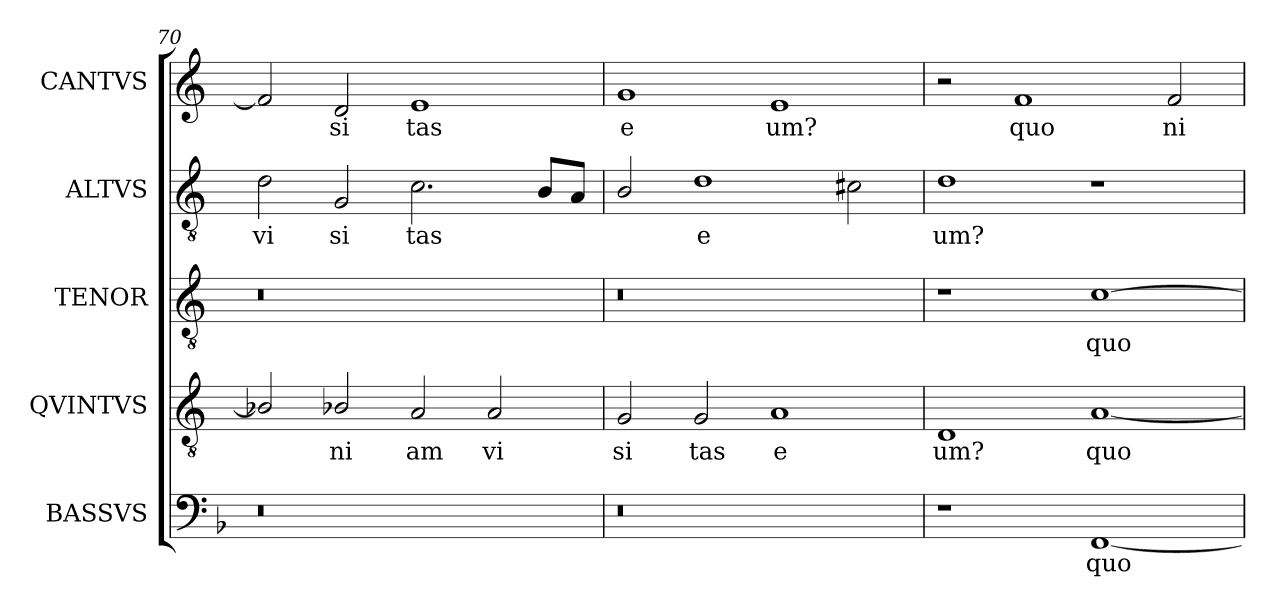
**kern	**text	**kern	**text	**kern	**text	**kern	**text	**kern	**text
*part5	*part5	*part4	*part4	*part3	*part3	*part2	*part2	*part1	*part1
*staff5	*staff5	*staff4	*staff4	*staff3	*staff3	*staff2	*staff2	*staff1	*staff1
*I"BASSVS	*	*I"QVINTVS	*	*I"TENOR	*	*I"ALTVS	*	*I"CANTVS	*
!!LO:PB:g=z
*clefF4	*	*clefGv2	*	*clefGv2	*	*clefGv2	*	*clefG2	*
*	*	*ITrd-3c-5	*	*ITrd-3c-5	*	*ITrd-3c-5	*	*ITrd-3c-5	*
*k[b-]	*	*k[b-]	*	*k[b-]	*	*k[b-]	*	*k[b-]	*
*F:	*	*F:	*	*F:	*	*F:	*	*F:	*
=70	=70	=70	=70	=70	=70	=70	=70	=70	=70
!	!	!	!LO:LY:b:cj	!	!	!	!LO:LY:b:cj	!	!LO:LY:b:cj
0r	.	2e-X/]	.	0r	.	2g\	vi	2b-/]	.
!	!	!	!LO:LY:b:cj	!	!	!	!LO:LY:b:cj	!	!LO:LY:b:cj
.	.	2e-X/	ni	.	.	2c/	si	2g/	si
!	!	!	!LO:LY:b:cj	!	!	!	!LO:LY:b:cj	!	!LO:LY:b:cj
.	.	2d/	am	.	.	2.f\	tas	1a	tas
!	!	!	!LO:LY:b:cj	!	!	!	!	!	!
.	.	2d/	vi	.	.	.	.	.	.
!	!	!	!	!	!	!	!LO:LY:b:cj	!	!
.	.	.	.	.	.	8e/L	.	.	.
!	!	!	!	!	!	!	!LO:LY:b:cj	!	!
.	.	.	.	.	.	8d/J	.	.	.
=71	=71	=71	=71	=71	=71	=71	=71	=71	=71
!	!	!	!LO:LY:b:cj	!	!	!	!LO:LY:b:cj	!	!LO:LY:b:cj
0r	.	2c/	si	0r	.	2e/	.	1cc	e
!	!	!	!LO:LY:b:cj	!	!	!	!LO:LY:b:cj	!	!
.	.	2c/	tas	.	.	1g	e	.	.
!	!	!	!LO:LY:b:cj	!	!	!	!	!	!LO:LY:b:cj
.	.	1d	e	.	.	.	.	1a	um?
!	!	!	!	!	!	!	!LO:LY:b:cj	!	!
.	.	.	.	.	.	2f#\	.	.	.
=72	=72	=72	=72	=72	=72	=72	=72	=72	=72
!	!	!	!LO:LY:b:cj	!	!	!	!LO:LY:b:cj	!	!
1r	.	1G	um?	1r	.	1g	um?	2r	.
!	!	!	!	!	!	!	!	!	!LO:LY:b:cj
.	.	.	.	.	.	.	.	1b-	quo
!	!LO:LY:b:cj	!	!LO:LY:b:cj	!	!LO:LY:b:cj	!	!	!	!
[<1FF	quo	[<1d	quo	[>1f	quo-	1r	.	.	.
!	!	!	!	!	!	!	!	!	!LO:LY:b:cj
.	.	.	.	.	.	.	.	2b-/	ni
=	=	=	=	=	=	=	=	=	=
*-	*-	*-	*-	*-	*-	*-	*-	*-	*-
